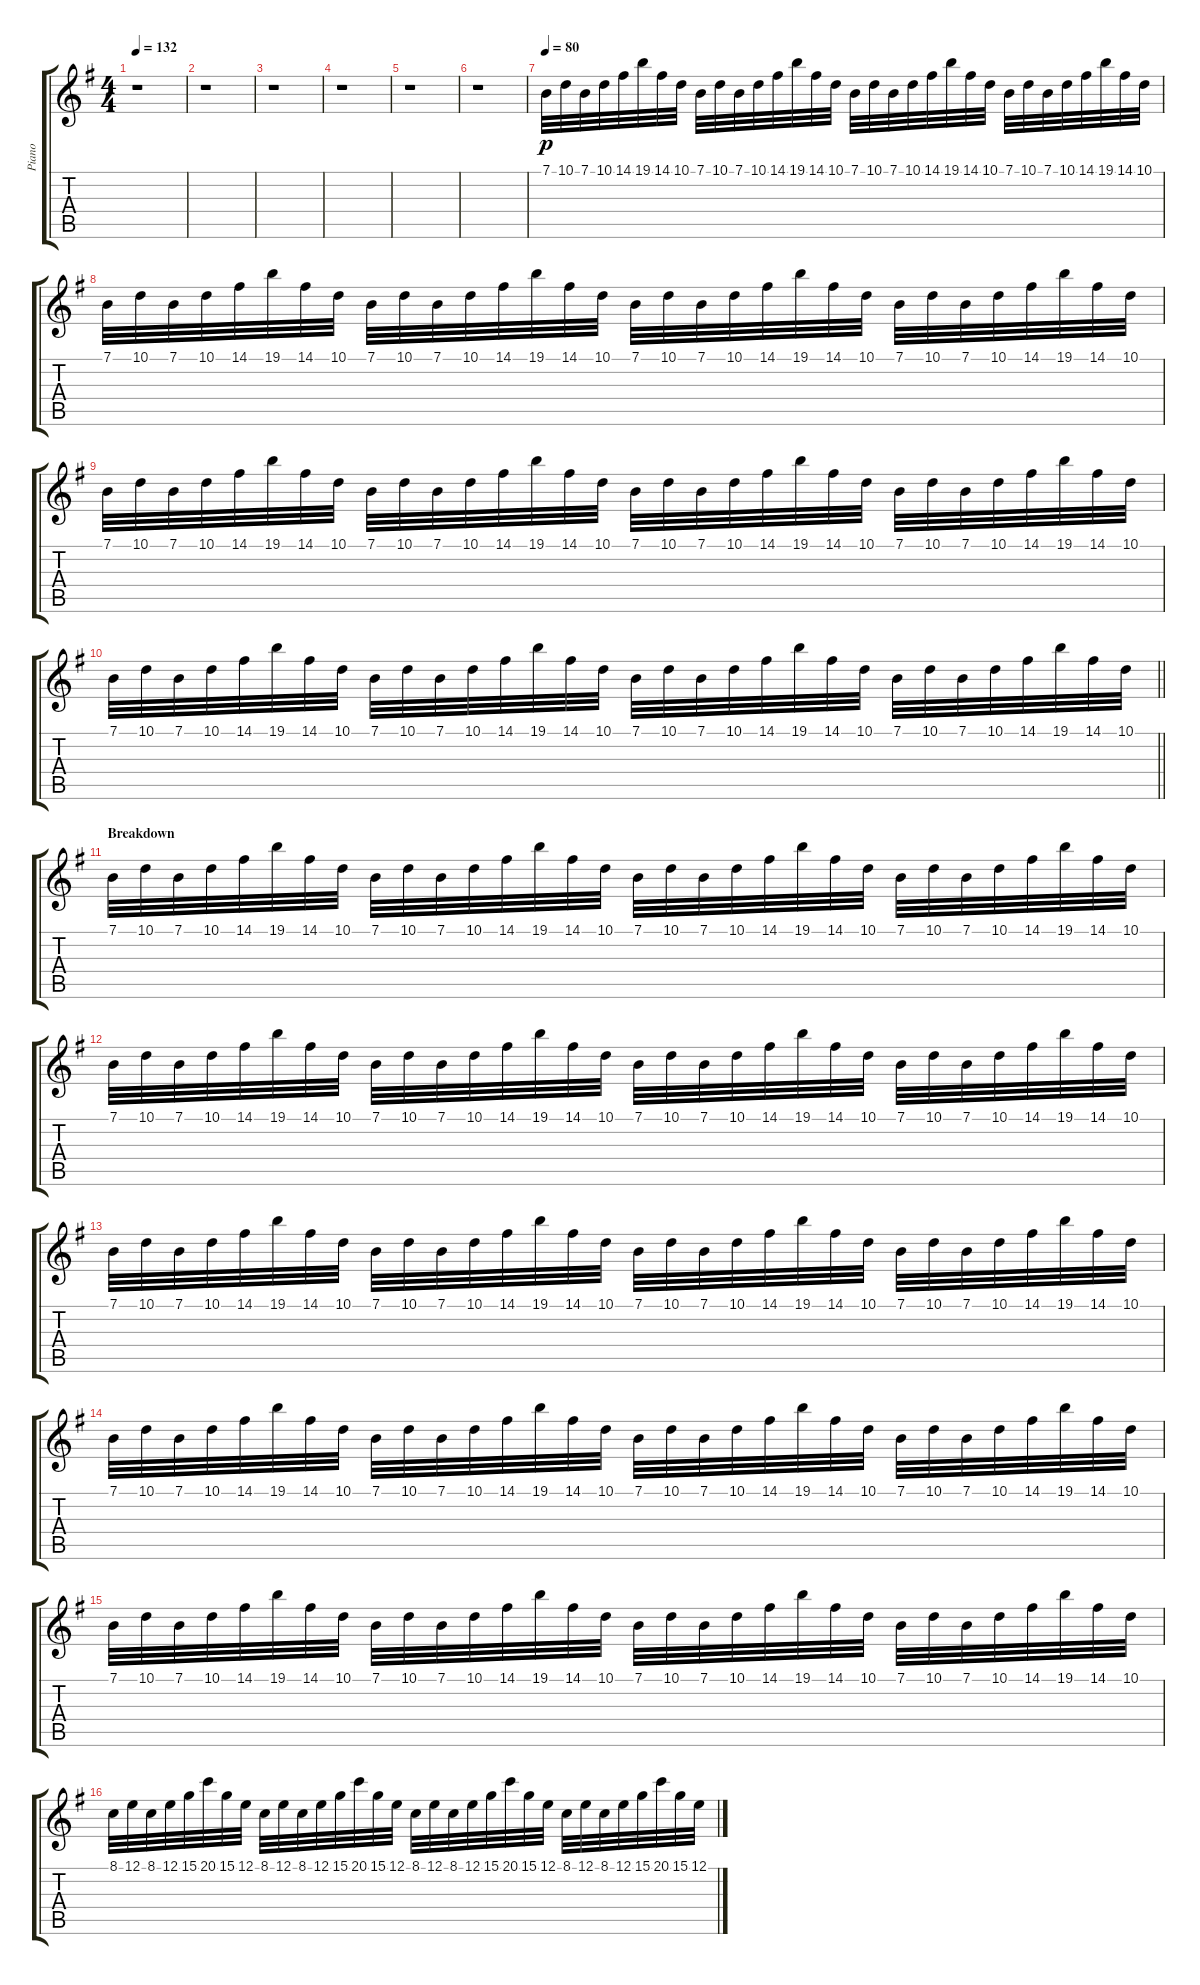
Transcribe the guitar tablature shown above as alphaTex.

\track ("Piano" "Piano") {instrument electricpiano1}
\staff {score tabs}
\tuning (E4 B3 G3 D3 A2 E2) {hide}
\ts (4 4)
\tempo 132
\clef g2
\ks g
r.1{dy ff} |
r.1 |
r.1 |
r.1 |
r.1 |
r.1 |
\tempo 80
7.1.32{dy p volume 6} 10.1.32 7.1.32 10.1.32 14.1.32 19.1.32 14.1.32 10.1.32 7.1.32{volume 13} 10.1.32 7.1.32 10.1.32 14.1.32 19.1.32 14.1.32 10.1.32 7.1.32 10.1.32 7.1.32 10.1.32 14.1.32 19.1.32 14.1.32 10.1.32 7.1.32 10.1.32 7.1.32 10.1.32 14.1.32 19.1.32 14.1.32 10.1.32 |
7.1.32 10.1.32 7.1.32 10.1.32 14.1.32 19.1.32 14.1.32 10.1.32 7.1.32 10.1.32 7.1.32 10.1.32 14.1.32 19.1.32 14.1.32 10.1.32 7.1.32 10.1.32 7.1.32 10.1.32 14.1.32 19.1.32 14.1.32 10.1.32 7.1.32 10.1.32 7.1.32 10.1.32 14.1.32 19.1.32 14.1.32 10.1.32 |
7.1.32 10.1.32 7.1.32 10.1.32 14.1.32 19.1.32 14.1.32 10.1.32 7.1.32 10.1.32 7.1.32 10.1.32 14.1.32 19.1.32 14.1.32 10.1.32 7.1.32 10.1.32 7.1.32 10.1.32 14.1.32 19.1.32 14.1.32 10.1.32 7.1.32 10.1.32 7.1.32 10.1.32 14.1.32 19.1.32 14.1.32 10.1.32 |
\barLineRight lightlight
7.1.32 10.1.32 7.1.32 10.1.32 14.1.32 19.1.32 14.1.32 10.1.32 7.1.32 10.1.32 7.1.32 10.1.32 14.1.32 19.1.32 14.1.32 10.1.32 7.1.32 10.1.32 7.1.32 10.1.32 14.1.32 19.1.32 14.1.32 10.1.32 7.1.32 10.1.32 7.1.32 10.1.32 14.1.32 19.1.32 14.1.32 10.1.32 |
\section ("" "Breakdown")
7.1.32 10.1.32 7.1.32 10.1.32 14.1.32 19.1.32 14.1.32 10.1.32 7.1.32 10.1.32 7.1.32 10.1.32 14.1.32 19.1.32 14.1.32 10.1.32 7.1.32 10.1.32 7.1.32 10.1.32 14.1.32 19.1.32 14.1.32 10.1.32 7.1.32 10.1.32 7.1.32 10.1.32 14.1.32 19.1.32 14.1.32 10.1.32 |
7.1.32 10.1.32 7.1.32 10.1.32 14.1.32 19.1.32 14.1.32 10.1.32 7.1.32 10.1.32 7.1.32 10.1.32 14.1.32 19.1.32 14.1.32 10.1.32 7.1.32 10.1.32 7.1.32 10.1.32 14.1.32 19.1.32 14.1.32 10.1.32 7.1.32 10.1.32 7.1.32 10.1.32 14.1.32 19.1.32 14.1.32 10.1.32 |
7.1.32 10.1.32 7.1.32 10.1.32 14.1.32 19.1.32 14.1.32 10.1.32 7.1.32 10.1.32 7.1.32 10.1.32 14.1.32 19.1.32 14.1.32 10.1.32 7.1.32 10.1.32 7.1.32 10.1.32 14.1.32 19.1.32 14.1.32 10.1.32 7.1.32 10.1.32 7.1.32 10.1.32 14.1.32 19.1.32 14.1.32 10.1.32 |
7.1.32 10.1.32 7.1.32 10.1.32 14.1.32 19.1.32 14.1.32 10.1.32 7.1.32 10.1.32 7.1.32 10.1.32 14.1.32 19.1.32 14.1.32 10.1.32 7.1.32 10.1.32 7.1.32 10.1.32 14.1.32 19.1.32 14.1.32 10.1.32 7.1.32 10.1.32 7.1.32 10.1.32 14.1.32 19.1.32 14.1.32 10.1.32 |
7.1.32 10.1.32 7.1.32 10.1.32 14.1.32 19.1.32 14.1.32 10.1.32 7.1.32 10.1.32 7.1.32 10.1.32 14.1.32 19.1.32 14.1.32 10.1.32 7.1.32 10.1.32 7.1.32 10.1.32 14.1.32 19.1.32 14.1.32 10.1.32 7.1.32 10.1.32 7.1.32 10.1.32 14.1.32 19.1.32 14.1.32 10.1.32 |
8.1.32 12.1.32 8.1.32 12.1.32 15.1.32 20.1.32 15.1.32 12.1.32 8.1.32 12.1.32 8.1.32 12.1.32 15.1.32 20.1.32 15.1.32 12.1.32 8.1.32 12.1.32 8.1.32 12.1.32 15.1.32 20.1.32 15.1.32 12.1.32 8.1.32 12.1.32 8.1.32 12.1.32 15.1.32 20.1.32 15.1.32 12.1.32
